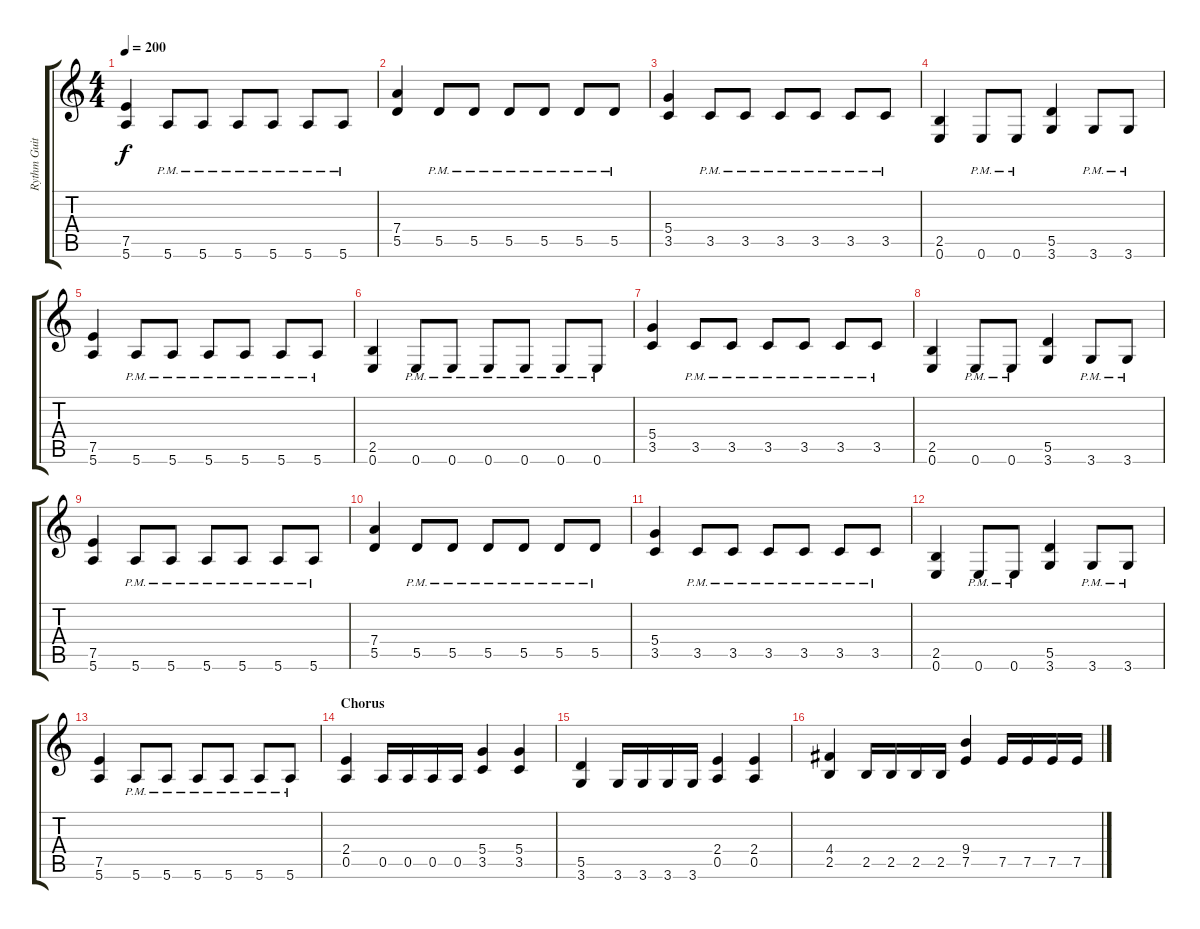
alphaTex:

\track ("Rythm Guitar" "Rythm Guit") {instrument distortionguitar}
\staff {score tabs}
\tuning (E4 B3 G3 D3 A2 E2) {hide}
\ts (4 4)
\tempo 200
\clef g2
\ks c
(7.5 5.6).4{dy f} 5.6{pm}.8 5.6{pm}.8 5.6{pm}.8 5.6{pm}.8 5.6{pm}.8 5.6{pm}.8 |
(7.4 5.5).4 5.5{pm}.8 5.5{pm}.8 5.5{pm}.8 5.5{pm}.8 5.5{pm}.8 5.5{pm}.8 |
(5.4 3.5).4 3.5{pm}.8 3.5{pm}.8 3.5{pm}.8 3.5{pm}.8 3.5{pm}.8 3.5{pm}.8 |
(2.5 0.6).4 0.6{pm}.8 0.6{pm}.8 (5.5 3.6).4 3.6{pm}.8 3.6{pm}.8 |
(7.5 5.6).4 5.6{pm}.8 5.6{pm}.8 5.6{pm}.8 5.6{pm}.8 5.6{pm}.8 5.6{pm}.8 |
(2.5 0.6).4 0.6{pm}.8 0.6{pm}.8 0.6{pm}.8 0.6{pm}.8 0.6{pm}.8 0.6{pm}.8 |
(5.4 3.5).4 3.5{pm}.8 3.5{pm}.8 3.5{pm}.8 3.5{pm}.8 3.5{pm}.8 3.5{pm}.8 |
(2.5 0.6).4 0.6{pm}.8 0.6{pm}.8 (5.5 3.6).4 3.6{pm}.8 3.6{pm}.8 |
(7.5 5.6).4 5.6{pm}.8 5.6{pm}.8 5.6{pm}.8 5.6{pm}.8 5.6{pm}.8 5.6{pm}.8 |
(7.4 5.5).4 5.5{pm}.8 5.5{pm}.8 5.5{pm}.8 5.5{pm}.8 5.5{pm}.8 5.5{pm}.8 |
(5.4 3.5).4 3.5{pm}.8 3.5{pm}.8 3.5{pm}.8 3.5{pm}.8 3.5{pm}.8 3.5{pm}.8 |
(2.5 0.6).4 0.6{pm}.8 0.6{pm}.8 (5.5 3.6).4 3.6{pm}.8 3.6{pm}.8 |
(7.5 5.6).4 5.6{pm}.8 5.6{pm}.8 5.6{pm}.8 5.6{pm}.8 5.6{pm}.8 5.6{pm}.8 |
\section ("" "Chorus")
(2.4 0.5).4 0.5.16 0.5.16 0.5.16 0.5.16 (5.4 3.5).4 (5.4 3.5).4 |
(5.5 3.6).4 3.6.16 3.6.16 3.6.16 3.6.16 (2.4 0.5).4 (2.4 0.5).4 |
(4.4 2.5).4 2.5.16 2.5.16 2.5.16 2.5.16 (9.4 7.5).4 7.5.16 7.5.16 7.5.16 7.5.16
